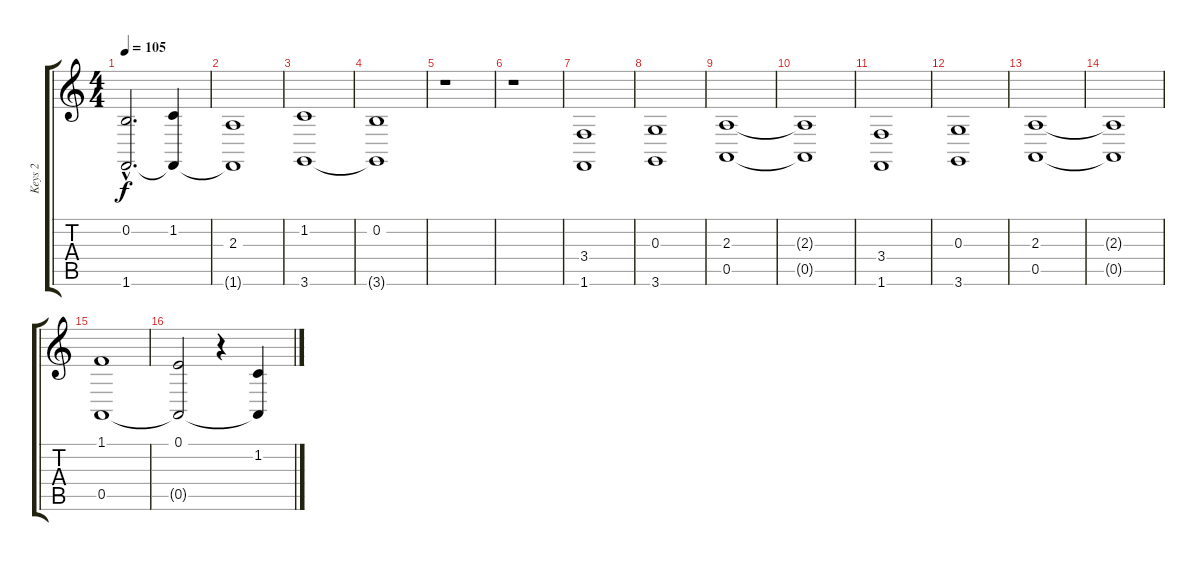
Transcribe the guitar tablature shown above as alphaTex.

\track ("Keys 2" "Keys 2") {instrument stringensemble2}
\staff {score tabs}
\tuning (E4 B3 G3 D3 A2 E2) {hide}
\ts (4 4)
\tempo 105
\clef g2
\ks c
(0.2{hac} 1.6{hac}).2{d dy f} (1.2 1.6{t}).4 |
(2.3 1.6{t}).1 |
(1.2 3.6).1 |
(0.2 3.6{t}).1 |
r.1 |
r.1 |
(3.4 1.6).1 |
(0.3 3.6).1 |
(2.3 0.5).1 |
(2.3{t} 0.5{t}).1 |
(3.4 1.6).1 |
(0.3 3.6).1 |
(2.3 0.5).1 |
(2.3{t} 0.5{t}).1 |
(1.1 0.5).1 |
(0.1 0.5{t}).2 r.4 (1.2 0.5{t}).4
